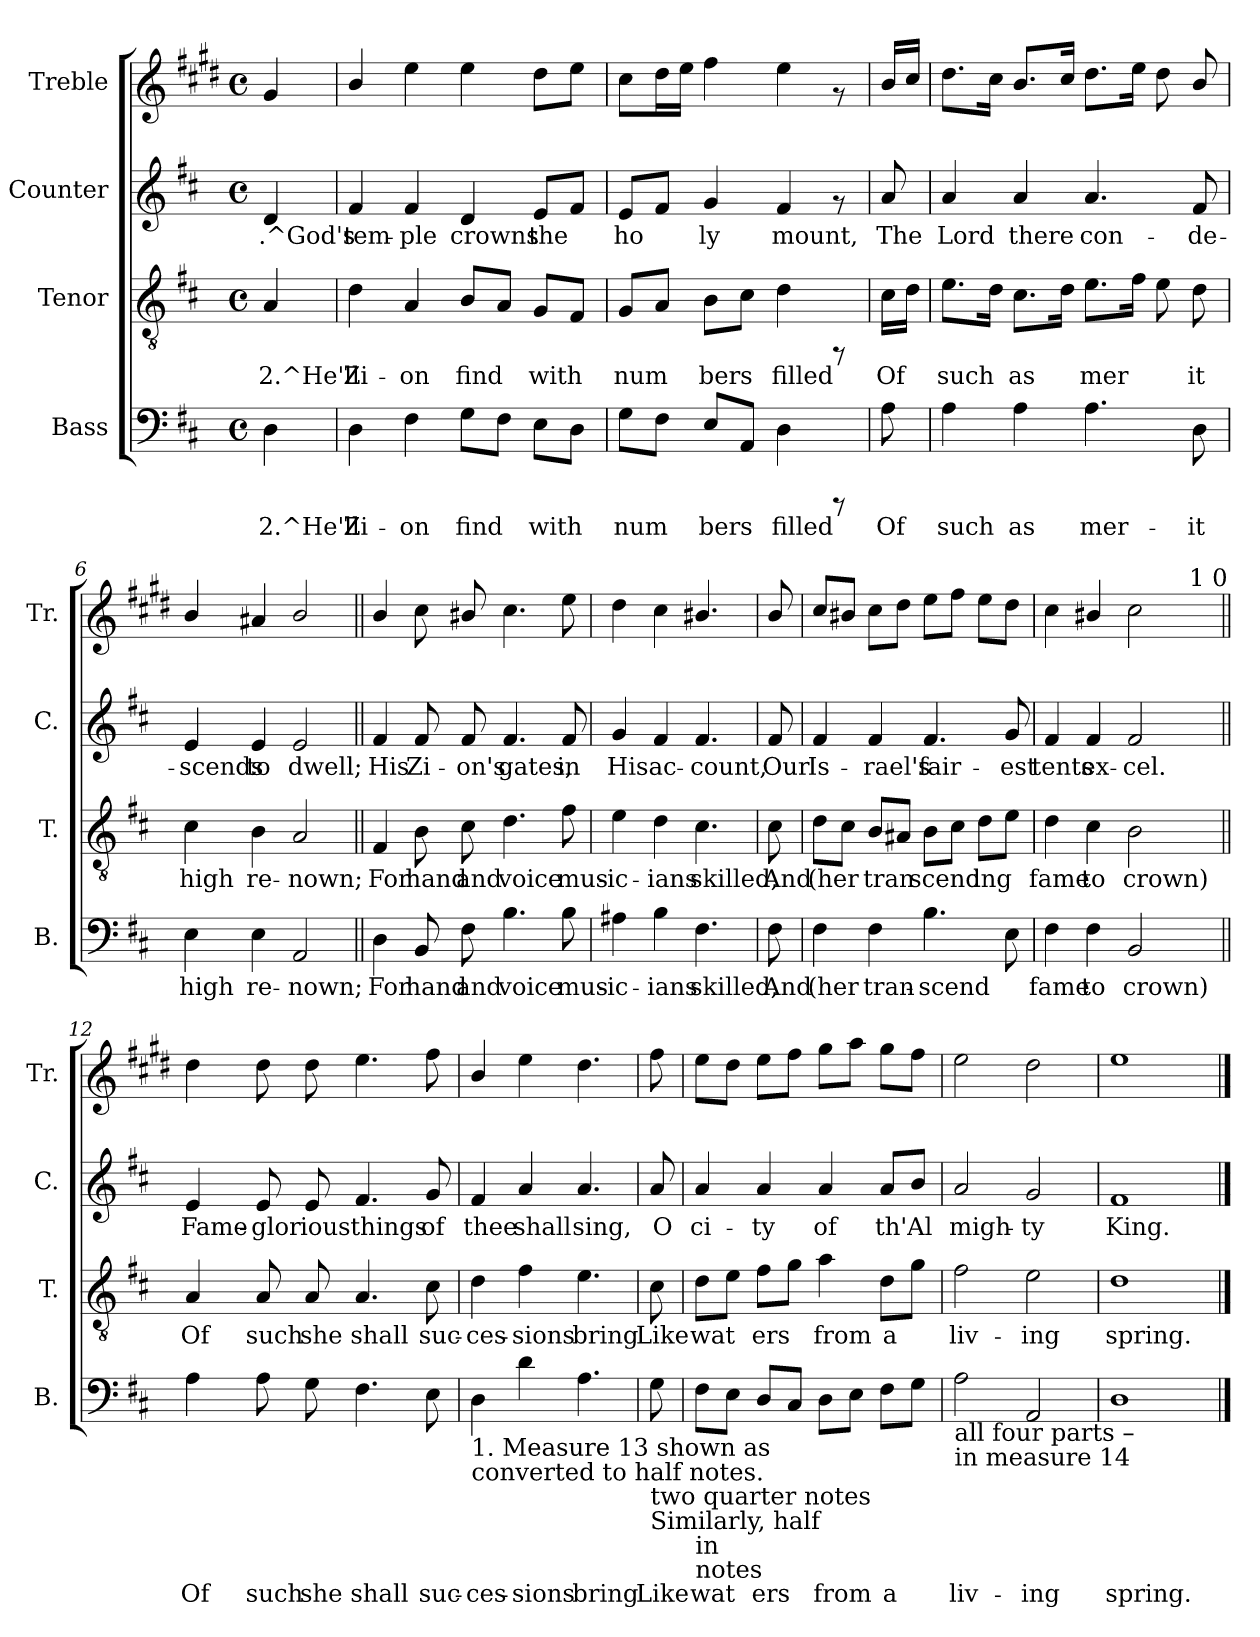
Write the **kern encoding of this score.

**kern	**text	**kern	**text	**kern	**text	**kern
*part4	*part4	*part3	*part3	*part2	*part2	*part1
*staff4	*staff4	*staff3	*staff3	*staff2	*staff2	*staff1
*I"Bass	*	*I"Tenor	*	*I"Counter	*	*I"Treble
*I'B.	*	*I'T.	*	*I'C.	*	*I'Tr.
!!LO:PB:g=z
*stria5	*	*stria5	*	*stria5	*	*stria5
*clefF4	*	*clefGv2	*	*clefG2	*	*clefG2
*	*	*	*	*	*	*ITrd1c2
*k[f#c#]	*	*k[f#c#]	*	*k[f#c#]	*	*k[f#c#]
*D:	*	*D:	*	*D:	*	*D:
*M4/4	*	*M4/4	*	*M4/4	*	*M4/4
*met(c)	*	*met(c)	*	*met(c)	*	*met(c)
=1	=1	=1	=1	=1	=1	=1
!	!LO:LY:a:rj	!	!LO:LY:b:rj	!	!LO:LY:b:rj	!
4D\	2.^He'll	4A/	2.^He'll	4d</	.^God's	4f#/
=2	=2	=2	=2	=2	=2	=2
!	!LO:LY:a:rj	!	!LO:LY:b:rj	!	!LO:LY:b:rj	!
4D\	Zi-	4d\	Zi-	4f#/	tem-	4a/
!	!LO:LY:a:rj	!	!LO:LY:b:rj	!	!LO:LY:b:rj	!
4F#\	-on	4A/	-on	4f#/	-ple	4dd\
!	!LO:LY:a:rj	!	!LO:LY:b:rj	!	!LO:LY:b:rj	!
8G\L	find	8B/L	find	4d/	crowns	4dd\
!	!LO:LY:a:rj	!	!LO:LY:b:rj	!	!	!
8F#\J	.	8A/J	.	.	.	.
!	!LO:LY:a:rj	!	!LO:LY:b:rj	!	!LO:LY:b:rj	!
8E\L	with	8G/L	with	8e/L	the	8cc#\L
!	!LO:LY:a:rj	!	!LO:LY:b:rj	!	!LO:LY:b:rj	!
8D\J	.	8F#/J	.	8f#/J	.	8dd\J
=3	=3	=3	=3	=3	=3	=3
!	!LO:LY:a:rj	!	!LO:LY:b:rj	!	!LO:LY:b:rj	!
8G\L	num-	8G/L	num-	8e/L	ho-	8b\L
!	!LO:LY:a:rj	!	!LO:LY:b:rj	!	!LO:LY:b:rj	!
8F#\J	--	8A/J	--	8f#/J	--	16cc#\
.	.	.	.	.	.	16dd\J
!	!LO:LY:a:rj	!	!LO:LY:b:rj	!	!LO:LY:b:rj	!
8E/L	-bers	8B\L	-bers	4g/	-ly	4ee\
!	!LO:LY:a:rj	!	!LO:LY:b:rj	!	!	!
8AA/J	.	8c#\J	.	.	.	.
!	!LO:LY:a:rj	!	!LO:LY:b:rj	!	!LO:LY:b:rj	!
4D\	filled	4d\	filled	4f#/	mount,	4dd\
8rCCC	.	8rFF	.	8rf	.	8rf
=4	=4	=4	=4	=4	=4	=4
!	!LO:LY:a:rj	!	!LO:LY:b:rj	!	!LO:LY:b:rj	!
8A\	Of	16c#\L	Of	8a/	The	16a/L
!	!	!	!LO:LY:b:rj	!	!	!
.	.	16d\J	.	.	.	16b/J
=5	=5	=5	=5	=5	=5	=5
!	!LO:LY:a:rj	!	!LO:LY:b:rj	!	!LO:LY:b:rj	!
4A\	such	8.e\L	such	4a/	Lord	8.cc#\L
!	!	!	!LO:LY:b:rj	!	!	!
.	.	16d\J	.	.	.	16b\J
!	!LO:LY:a:rj	!	!LO:LY:b:rj	!	!LO:LY:b:rj	!
4A\	as	8.c#\L	as	4a/	there	8.a/L
!	!	!	!LO:LY:b:rj	!	!	!
.	.	16d\J	.	.	.	16b/J
!	!LO:LY:a:rj	!	!LO:LY:b:rj	!	!LO:LY:b:rj	!
4.A\	mer-	8.e\L	mer-	4.a/	con-	8.cc#\L
!	!	!	!LO:LY:b:rj	!	!	!
.	.	16f#\J	--	.	.	16dd\J
!	!	!	!LO:LY:b:rj	!	!	!
.	.	8e\	--	.	.	8cc#\
!	!LO:LY:a:rj	!	!LO:LY:b:rj	!	!LO:LY:b:rj	!
8D\	-it	8d\	-it	8f#/	-de-	8a/
!!LO:LB:g=z
=6	=6	=6	=6	=6	=6	=6
!	!LO:LY:a:rj	!	!LO:LY:b:rj	!	!LO:LY:b:rj	!
4E\	high	4c#\	high	4e/	-scends	4a/
!	!LO:LY:a:rj	!	!LO:LY:b:rj	!	!LO:LY:b:rj	!
4E\	re-	4B\	re-	4e/	to	4g#X/
!	!LO:LY:a:rj	!	!LO:LY:b:rj	!	!LO:LY:b:rj	!
2AA/	-nown;	2A/	-nown;	2e/	dwell;	2a/
=7||	=7||	=7||	=7||	=7||	=7||	=7||
!	!LO:LY:a:rj	!	!LO:LY:b:rj	!	!LO:LY:b:rj	!
4D\	For	4F#/	For	4f#/	His	4a/
!	!LO:LY:a:rj	!	!LO:LY:b:rj	!	!LO:LY:b:rj	!
8BB/	hand	8B\	hand	8f#/	Zi-	8b\
!	!LO:LY:a:rj	!	!LO:LY:b:rj	!	!LO:LY:b:rj	!
8F#\	and	8c#\	and	8f#/	-on's	8a#X/
!	!LO:LY:a:rj	!	!LO:LY:b:rj	!	!LO:LY:b:rj	!
4.B\	voice	4.d\	voice	4.f#/	gates,	4.b\
!	!LO:LY:a:rj	!	!LO:LY:b:rj	!	!LO:LY:b:rj	!
8B\	mus-	8f#\	mus-	8f#/	in	8dd\
=8	=8	=8	=8	=8	=8	=8
!	!LO:LY:a:rj	!	!LO:LY:b:rj	!	!LO:LY:b:rj	!
4A#X\	-ic-	4e\	-ic-	4g/	His	4cc#\
!	!LO:LY:a:rj	!	!LO:LY:b:rj	!	!LO:LY:b:rj	!
4B\	-ians	4d\	-ians	4f#/	ac-	4b\
!	!LO:LY:a:rj	!	!LO:LY:b:rj	!	!LO:LY:b:rj	!
4.F#\	skilled,	4.c#\	skilled,	4.f#/	-count,	4.a#X/
=9	=9	=9	=9	=9	=9	=9
!	!LO:LY:a:rj	!	!LO:LY:b:rj	!	!LO:LY:b:rj	!
8F#\	And	8c#\	And	8f#/	Our	8a/
=10	=10	=10	=10	=10	=10	=10
!	!LO:LY:a:rj	!	!LO:LY:b:rj	!	!LO:LY:b:rj	!
4F#\	(her	8d\L	(her	4f#/	Is-	8b/L
!	!	!	!LO:LY:b:rj	!	!	!
.	.	8c#\J	.	.	.	8a#X/J
!	!LO:LY:a:rj	!	!LO:LY:b:rj	!	!LO:LY:b:rj	!
4F#\	tran-	8B/L	tran-	4f#/	-rael's	8b\L
!	!	!	!LO:LY:b:rj	!	!	!
.	.	8A#X/J	--	.	.	8cc#\J
!	!LO:LY:a:rj	!	!LO:LY:b:rj	!	!LO:LY:b:rj	!
4.B\	-scend-	8B\L	-scend-	4.f#/	fair-	8dd\L
!	!	!	!LO:LY:b:rj	!	!	!
.	.	8c#\J	--	.	.	8ee\J
!	!	!	!LO:LY:b:rj	!	!	!
.	.	8d\L	-ing	.	.	8dd\L
!	!LO:LY:a:rj	!	!LO:LY:b:rj	!	!LO:LY:b:rj	!
8E\	--	8e\J	.	8g/	-est	8cc#\J
!!LO:LB:g=z
=11	=11	=11	=11	=11	=11	=11
!	!LO:LY:a:rj	!	!LO:LY:b:rj	!	!LO:LY:b:rj	!
*	*	*	*	*	*	*^
4F#\	-fame	4d\	fame	4f#/	tents	4b\	2ryy
!	!LO:LY:a:rj	!	!LO:LY:b:rj	!	!LO:LY:b:rj	!	!
4F#\	to	4c#\	to	4f#/	ex-	4a#X/	.
!	!LO:LY:a:rj	!	!LO:LY:b:rj	!	!LO:LY:b:rj	!	!
2BB/	crown)	2B\	crown)	2f#/	-cel.	2b\	4...ryy
!	!	!	!	!	!	!	!LO:TX:a:t=1 0
.	.	.	.	.	.	.	32ryy
=12||	=12||	=12||	=12||	=12||	=12||	=12||	=12||
!	!LO:LY:a:rj	!	!LO:LY:b:rj	!	!LO:LY:b:rj	!	!
*	*	*	*	*	*	*v	*v
4A\	Of	4A/	Of	4e/	Fame-	4cc#\
!	!LO:LY:a:rj	!	!LO:LY:b:rj	!	!LO:LY:b:rj	!
8A\	such	8A/	such	8e/	-glor	8cc#\
!	!LO:LY:a:rj	!	!LO:LY:b:rj	!	!LO:LY:b:rj	!
8G\	she	8A/	she	8e/	ious	8cc#\
!	!LO:LY:a:rj	!	!LO:LY:b:rj	!	!LO:LY:b:rj	!
4.F#\	shall	4.A/	shall	4.f#/	things	4.dd\
!	!LO:LY:a:rj	!	!LO:LY:b:rj	!	!LO:LY:b:rj	!
8E\	suc-	8c#\	suc-	8g/	of	8ee\
=13	=13	=13	=13	=13	=13	=13
!LO:TX:b:t=1. Measure 13 shown as	!	!	!	!	!	!
!LO:TX:b:t=converted to half notes.	!	!	!	!	!	!
!	!LO:LY:a:rj	!	!LO:LY:b:rj	!	!LO:LY:b:rj	!
4D\	-ces-	4d\	-ces-	4f#/	thee	4a/
!	!LO:LY:a:rj	!	!LO:LY:b:rj	!	!LO:LY:b:rj	!
4d\	-sions	4f#\	-sions	4a/	shall	4dd\
!	!LO:LY:a:rj	!	!LO:LY:b:rj	!	!LO:LY:b:rj	!
4.A\	bring	4.e\	bring	4.a/	sing,	4.cc#\
=14	=14	=14	=14	=14	=14	=14
!LO:TX:b:t=two quarter notes	!	!	!	!	!	!
!LO:TX:b:t=Similarly, half	!	!	!	!	!	!
!	!LO:LY:a:rj	!	!LO:LY:b:rj	!	!LO:LY:b:rj	!
8G\	Like	8c#\	Like	8a/	O	8ee\
=15	=15	=15	=15	=15	=15	=15
!LO:TX:b:t=in	!	!	!	!	!	!
!LO:TX:b:t=notes	!	!	!	!	!	!
!	!LO:LY:a:rj	!	!LO:LY:b:rj	!	!LO:LY:b:rj	!
8F#\L	wat-	8d\L	wat-	4a/	ci-	8dd\L
!	!LO:LY:a:rj	!	!LO:LY:b:rj	!	!	!
8E\J	--	8e\J	--	.	.	8cc#\J
!	!LO:LY:a:rj	!	!LO:LY:b:rj	!	!LO:LY:b:rj	!
8D/L	-ers	8f#\L	-ers	4a/	-ty	8dd\L
!	!LO:LY:a:rj	!	!LO:LY:b:rj	!	!	!
8C#/J	.	8g\J	.	.	.	8ee\J
!	!LO:LY:a:rj	!	!LO:LY:b:rj	!	!LO:LY:b:rj	!
8D\L	from	4a\	from	4a/	of	8ff#\L
!	!LO:LY:a:rj	!	!	!	!	!
8E\J	.	.	.	.	.	8gg\J
!	!LO:LY:a:rj	!	!LO:LY:b:rj	!	!LO:LY:b:rj	!
8F#\L	a	8d\L	a	8a/L	th'Al-	8ff#\L
!	!LO:LY:a:rj	!	!LO:LY:b:rj	!	!LO:LY:b:rj	!
8G\J	.	8g\J	.	8b/J	--	8ee\J
=16	=16	=16	=16	=16	=16	=16
!LO:TX:b:t=all four parts –	!	!	!	!	!	!
!LO:TX:b:t=in measure 14	!	!	!	!	!	!
!	!LO:LY:a:rj	!	!LO:LY:b:rj	!	!LO:LY:b:rj	!
2A\	liv-	2f#\	liv-	2a/	-migh-	2dd\
!	!LO:LY:a:rj	!	!LO:LY:b:rj	!	!LO:LY:b:rj	!
2AA/	-ing	2e\	-ing	2g/	-ty	2cc#\
=17	=17	=17	=17	=17	=17	=17
!	!LO:LY:a:rj	!	!LO:LY:b:rj	!	!LO:LY:b:rj	!
1D	spring.	1d	spring.	1f#	King.	1dd
==	==	==	==	==	==	==
*-	*-	*-	*-	*-	*-	*-
